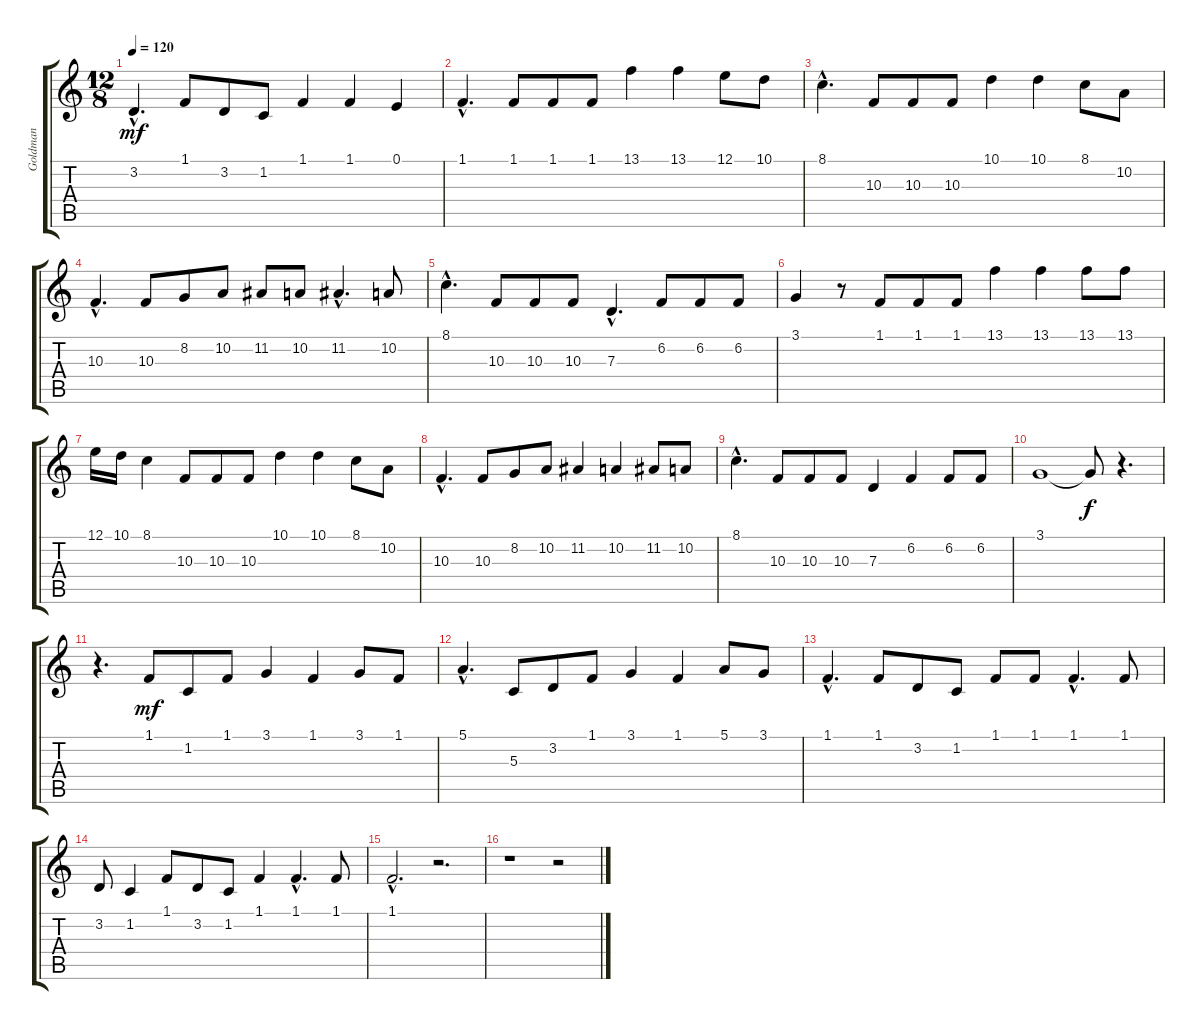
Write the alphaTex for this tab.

\track ("Goldman" "Goldman") {instrument harmonica}
\staff {score tabs}
\tuning (E4 B3 G3 D3 A2 E2) {hide}
\ts (12 8)
\tempo 120
\clef g2
\ks c
3.2{hac}.4{d dy mf} 1.1.8 3.2.8 1.2.8 1.1.4 1.1.4 0.1.4 |
1.1{hac}.4{d} 1.1.8 1.1.8 1.1.8 13.1.4 13.1.4 12.1.8 10.1.8 |
8.1{hac}.4{d} 10.3.8 10.3.8 10.3.8 10.1.4 10.1.4 8.1.8 10.2.8 |
10.3{hac}.4{d} 10.3.8 8.2.8 10.2.8 11.2.8 10.2.8 11.2{hac}.4{d} 10.2.8 |
8.1{hac}.4{d} 10.3.8 10.3.8 10.3.8 7.3{hac}.4{d} 6.2.8 6.2.8 6.2.8 |
3.1.4 r.8 1.1.8 1.1.8 1.1.8 13.1.4 13.1.4 13.1.8 13.1.8 |
12.1.16 10.1.16 8.1.4 10.3.8 10.3.8 10.3.8 10.1.4 10.1.4 8.1.8 10.2.8 |
10.3{hac}.4{d} 10.3.8 8.2.8 10.2.8 11.2.4 10.2.4 11.2.8 10.2.8 |
8.1{hac}.4{d} 10.3.8 10.3.8 10.3.8 7.3.4 6.2.4 6.2.8 6.2.8 |
3.1.1 3.1{t}.8{dy f} r.4{d} |
r.4{d} 1.1.8{dy mf} 1.2.8 1.1.8 3.1.4 1.1.4 3.1.8 1.1.8 |
5.1{hac}.4{d} 5.3.8 3.2.8 1.1.8 3.1.4 1.1.4 5.1.8 3.1.8 |
1.1{hac}.4{d} 1.1.8 3.2.8 1.2.8 1.1.8 1.1.8 1.1{hac}.4{d} 1.1.8 |
3.2.8 1.2.4 1.1.8 3.2.8 1.2.8 1.1.4 1.1{hac}.4{d} 1.1.8 |
1.1{hac}.2{d} r.2{d} |
r.1 r.2
